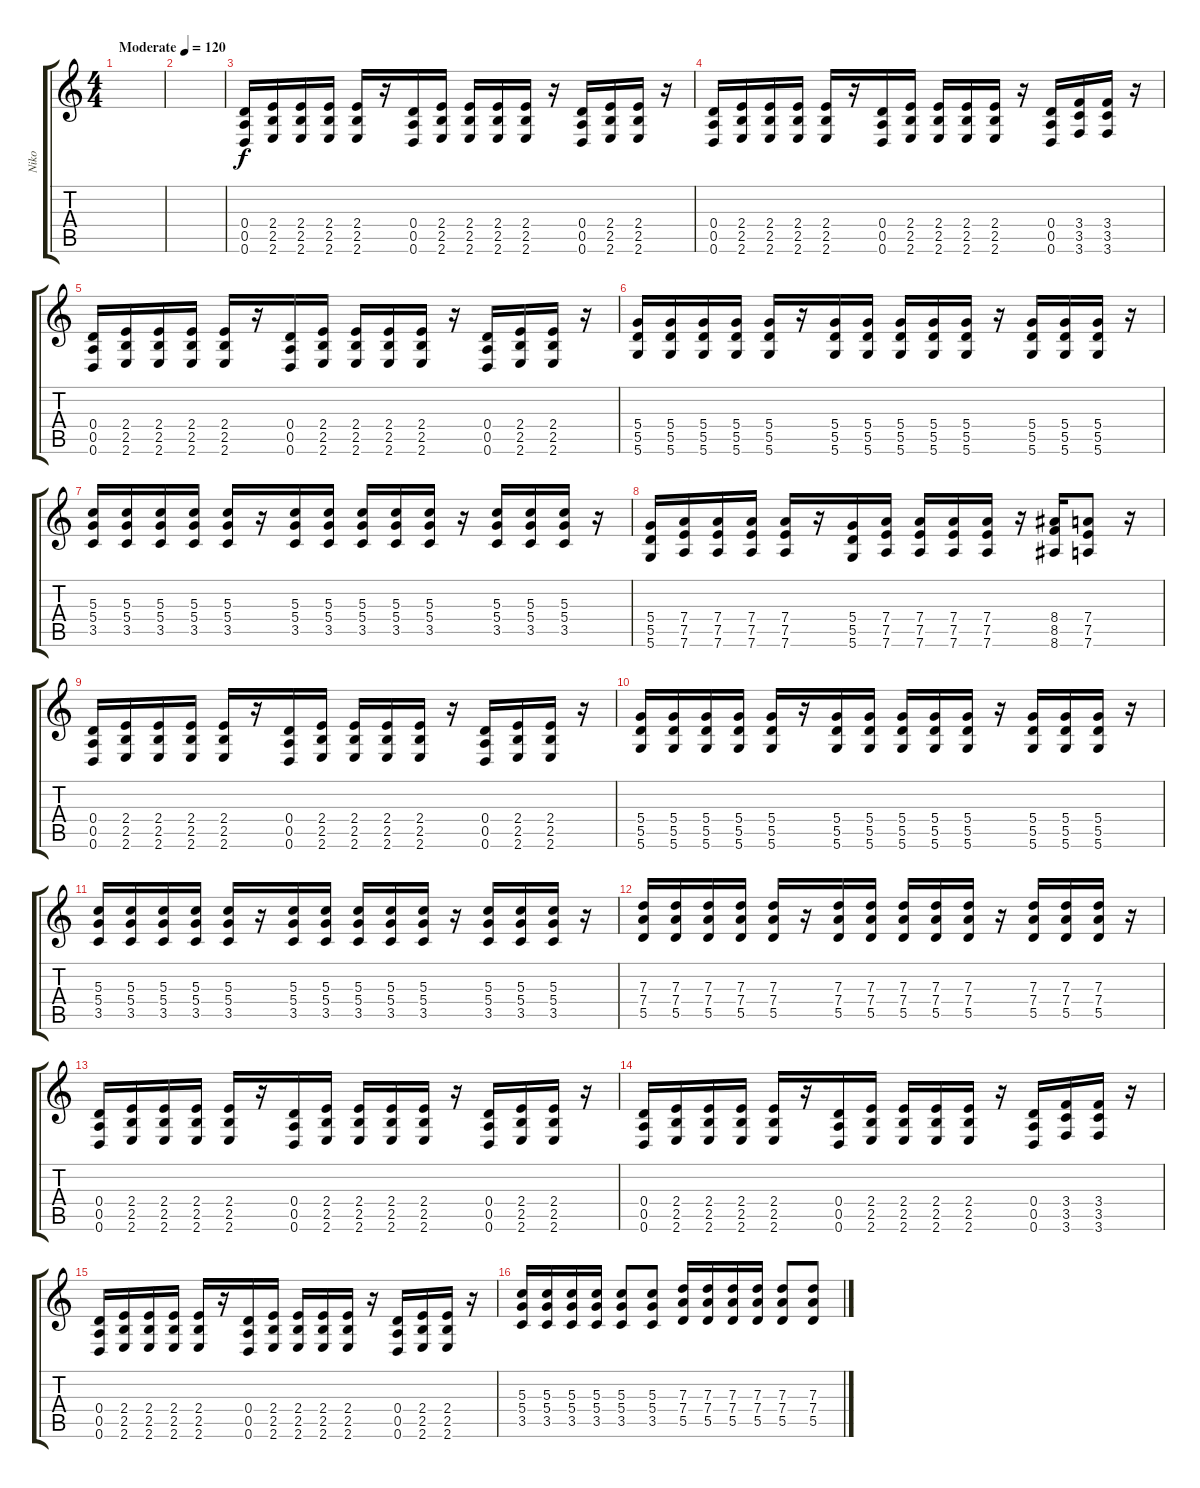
\track ("Niko" "Niko") {instrument distortionguitar}
\staff {score tabs}
\tuning (E4 B3 G3 D3 A2 D2) {hide}
\ts (4 4)
\tempo (120 "Moderate")
\clef g2
\ks c
|
|
(0.4 0.5 0.6).16 (2.4 2.5 2.6).16 (2.4 2.5 2.6).16 (2.4 2.5 2.6).16 (2.4 2.5 2.6).16 r.16 (0.4 0.5 0.6).16 (2.4 2.5 2.6).16 (2.4 2.5 2.6).16 (2.4 2.5 2.6).16 (2.4 2.5 2.6).16 r.16 (0.4 0.5 0.6).16 (2.4 2.5 2.6).16 (2.4 2.5 2.6).16 r.16 |
(0.4 0.5 0.6).16 (2.4 2.5 2.6).16 (2.4 2.5 2.6).16 (2.4 2.5 2.6).16 (2.4 2.5 2.6).16 r.16 (0.4 0.5 0.6).16 (2.4 2.5 2.6).16 (2.4 2.5 2.6).16 (2.4 2.5 2.6).16 (2.4 2.5 2.6).16 r.16 (0.4 0.5 0.6).16 (3.4 3.5 3.6).16 (3.4 3.5 3.6).16 r.16 |
(0.4 0.5 0.6).16 (2.4 2.5 2.6).16 (2.4 2.5 2.6).16 (2.4 2.5 2.6).16 (2.4 2.5 2.6).16 r.16 (0.4 0.5 0.6).16 (2.4 2.5 2.6).16 (2.4 2.5 2.6).16 (2.4 2.5 2.6).16 (2.4 2.5 2.6).16 r.16 (0.4 0.5 0.6).16 (2.4 2.5 2.6).16 (2.4 2.5 2.6).16 r.16 |
(5.4 5.5 5.6).16 (5.4 5.5 5.6).16 (5.4 5.5 5.6).16 (5.4 5.5 5.6).16 (5.4 5.5 5.6).16 r.16 (5.4 5.5 5.6).16 (5.4 5.5 5.6).16 (5.4 5.5 5.6).16 (5.4 5.5 5.6).16 (5.4 5.5 5.6).16 r.16 (5.4 5.5 5.6).16 (5.4 5.5 5.6).16 (5.4 5.5 5.6).16 r.16 |
(5.3 5.4 3.5).16 (5.3 5.4 3.5).16 (5.3 5.4 3.5).16 (5.3 5.4 3.5).16 (5.3 5.4 3.5).16 r.16 (5.3 5.4 3.5).16 (5.3 5.4 3.5).16 (5.3 5.4 3.5).16 (5.3 5.4 3.5).16 (5.3 5.4 3.5).16 r.16 (5.3 5.4 3.5).16 (5.3 5.4 3.5).16 (5.3 5.4 3.5).16 r.16 |
(5.4 5.5 5.6).16 (7.4 7.5 7.6).16 (7.4 7.5 7.6).16 (7.4 7.5 7.6).16 (7.4 7.5 7.6).16 r.16 (5.4 5.5 5.6).16 (7.4 7.5 7.6).16 (7.4 7.5 7.6).16 (7.4 7.5 7.6).16 (7.4 7.5 7.6).16 r.16 (8.4 8.5 8.6).16 (7.4 7.5 7.6).8 r.16 |
(0.4 0.5 0.6).16 (2.4 2.5 2.6).16 (2.4 2.5 2.6).16 (2.4 2.5 2.6).16 (2.4 2.5 2.6).16 r.16 (0.4 0.5 0.6).16 (2.4 2.5 2.6).16 (2.4 2.5 2.6).16 (2.4 2.5 2.6).16 (2.4 2.5 2.6).16 r.16 (0.4 0.5 0.6).16 (2.4 2.5 2.6).16 (2.4 2.5 2.6).16 r.16 |
(5.4 5.5 5.6).16 (5.4 5.5 5.6).16 (5.4 5.5 5.6).16 (5.4 5.5 5.6).16 (5.4 5.5 5.6).16 r.16 (5.4 5.5 5.6).16 (5.4 5.5 5.6).16 (5.4 5.5 5.6).16 (5.4 5.5 5.6).16 (5.4 5.5 5.6).16 r.16 (5.4 5.5 5.6).16 (5.4 5.5 5.6).16 (5.4 5.5 5.6).16 r.16 |
(5.3 5.4 3.5).16 (5.3 5.4 3.5).16 (5.3 5.4 3.5).16 (5.3 5.4 3.5).16 (5.3 5.4 3.5).16 r.16 (5.3 5.4 3.5).16 (5.3 5.4 3.5).16 (5.3 5.4 3.5).16 (5.3 5.4 3.5).16 (5.3 5.4 3.5).16 r.16 (5.3 5.4 3.5).16 (5.3 5.4 3.5).16 (5.3 5.4 3.5).16 r.16 |
(7.3 7.4 5.5).16 (7.3 7.4 5.5).16 (7.3 7.4 5.5).16 (7.3 7.4 5.5).16 (7.3 7.4 5.5).16 r.16 (7.3 7.4 5.5).16 (7.3 7.4 5.5).16 (7.3 7.4 5.5).16 (7.3 7.4 5.5).16 (7.3 7.4 5.5).16 r.16 (7.3 7.4 5.5).16 (7.3 7.4 5.5).16 (7.3 7.4 5.5).16 r.16 |
(0.4 0.5 0.6).16 (2.4 2.5 2.6).16 (2.4 2.5 2.6).16 (2.4 2.5 2.6).16 (2.4 2.5 2.6).16 r.16 (0.4 0.5 0.6).16 (2.4 2.5 2.6).16 (2.4 2.5 2.6).16 (2.4 2.5 2.6).16 (2.4 2.5 2.6).16 r.16 (0.4 0.5 0.6).16 (2.4 2.5 2.6).16 (2.4 2.5 2.6).16 r.16 |
(0.4 0.5 0.6).16 (2.4 2.5 2.6).16 (2.4 2.5 2.6).16 (2.4 2.5 2.6).16 (2.4 2.5 2.6).16 r.16 (0.4 0.5 0.6).16 (2.4 2.5 2.6).16 (2.4 2.5 2.6).16 (2.4 2.5 2.6).16 (2.4 2.5 2.6).16 r.16 (0.4 0.5 0.6).16 (3.4 3.5 3.6).16 (3.4 3.5 3.6).16 r.16 |
(0.4 0.5 0.6).16 (2.4 2.5 2.6).16 (2.4 2.5 2.6).16 (2.4 2.5 2.6).16 (2.4 2.5 2.6).16 r.16 (0.4 0.5 0.6).16 (2.4 2.5 2.6).16 (2.4 2.5 2.6).16 (2.4 2.5 2.6).16 (2.4 2.5 2.6).16 r.16 (0.4 0.5 0.6).16 (2.4 2.5 2.6).16 (2.4 2.5 2.6).16 r.16 |
(5.3 5.4 3.5).16 (5.3 5.4 3.5).16 (5.3 5.4 3.5).16 (5.3 5.4 3.5).16 (5.3 5.4 3.5).8 (5.3 5.4 3.5).8 (7.3 7.4 5.5).16 (7.3 7.4 5.5).16 (7.3 7.4 5.5).16 (7.3 7.4 5.5).16 (7.3 7.4 5.5).8 (7.3 7.4 5.5).8
